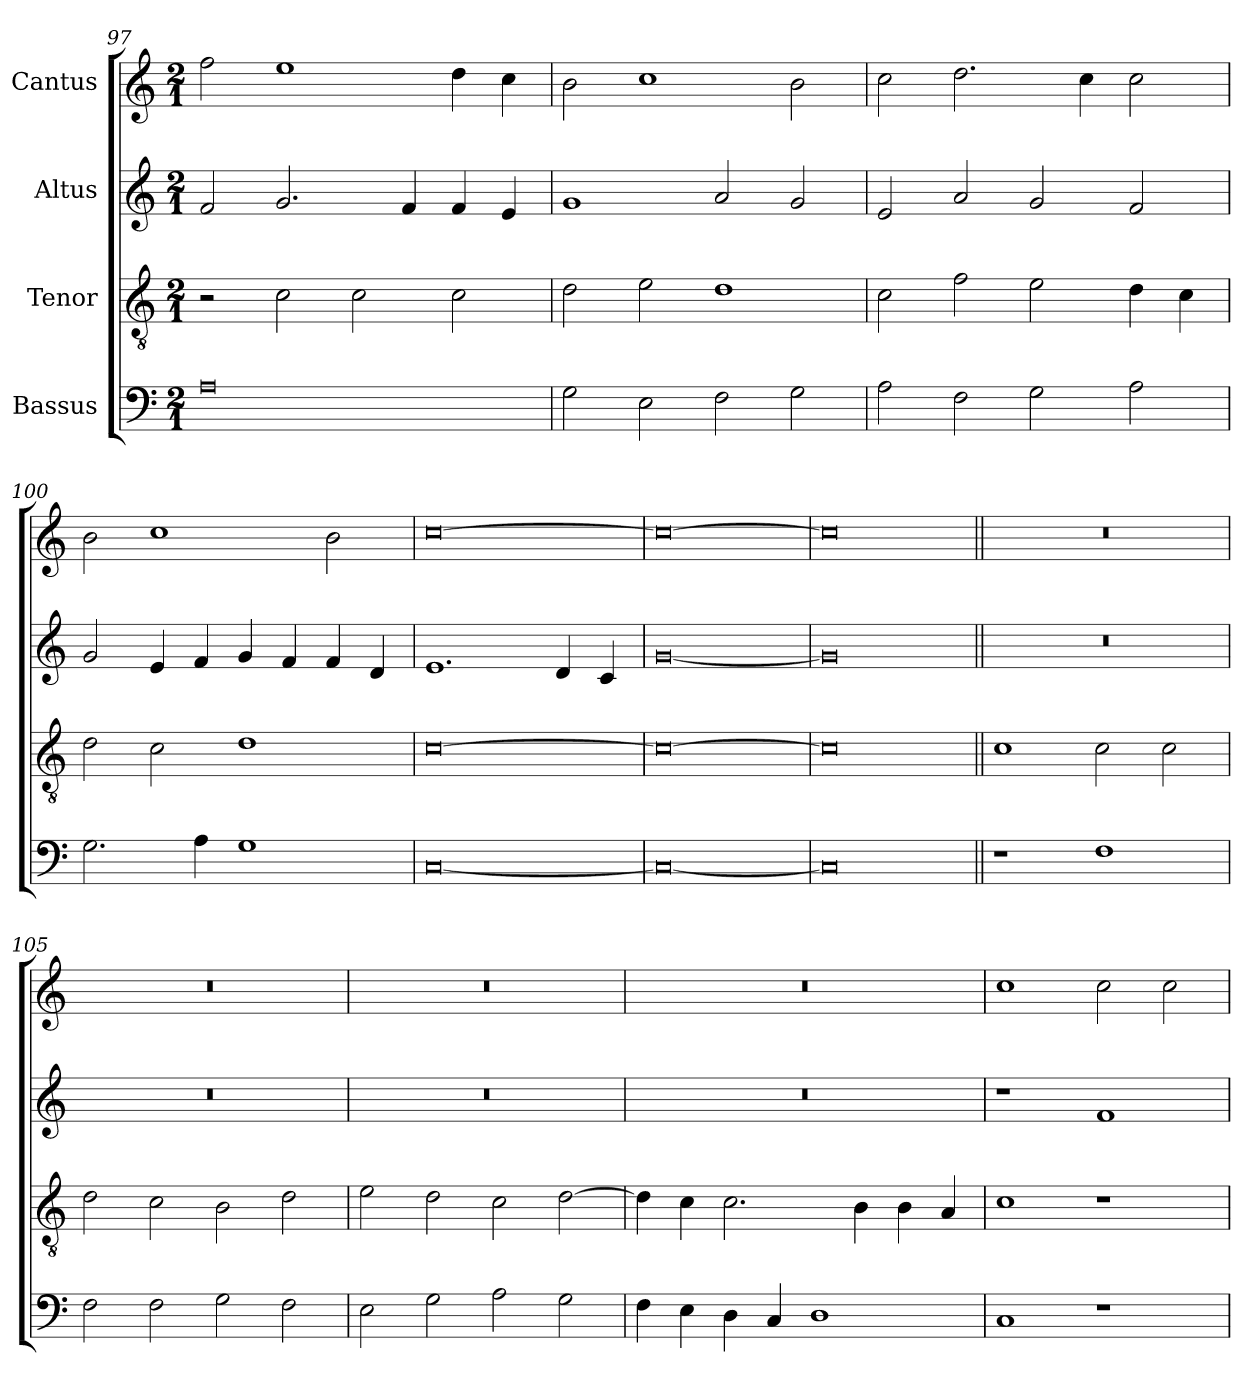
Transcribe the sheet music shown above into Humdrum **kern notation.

**kern	**kern	**kern	**kern
*part4	*part3	*part2	*part1
*staff4	*staff3	*staff2	*staff1
*I"Bassus	*I"Tenor	*I"Altus	*I"Cantus
*clefF4	*clefGv2	*clefG2	*clefG2
*	*ITrd7c12	*	*
*k[]	*k[]	*k[]	*k[]
*C:	*C:	*C:	*C:
*M2/1	*M2/1	*M2/1	*M2/1
=97	=97	=97	=97
0Ai	2r	2fi/	2ffi\
.	2Ci\	2.gi/	1eei
.	2Ci\	.	.
.	.	4fi/	.
.	2Ci\	4fi/	4ddi\
.	.	4ei/	4cci\
=98	=98	=98	=98
2Gi\	2Di\	1gi	2bi\
2Ei\	2Ei\	.	1cci
2Fi\	1Di	2ai/	.
2Gi\	.	2gi/	2bi\
!!LO:LB:g=z
=99	=99	=99	=99
2Ai\	2Ci\	2ei/	2cci\
2Fi\	2Fi\	2ai/	2.ddi\
2Gi\	2Ei\	2gi/	.
.	.	.	4cci\
2Ai\	4Di\	2fi/	2cci\
.	4Ci\	.	.
=100	=100	=100	=100
2.Gi\	2Di\	2gi/	2bi\
.	2Ci\	4ei/	1cci
4Ai\	.	4fi/	.
1Gi	1Di	4gi/	.
.	.	4fi/	.
.	.	4fi/	2bi\
.	.	4di/	.
=101	=101	=101	=101
[<0Ci	[>0Ci	1.ei	[>0cci
.	.	4di/	.
.	.	4ci/	.
=102	=102	=102	=102
0Ci_<	0Ci_>	[<0gi	0cci_>
=103	=103	=103	=103
0Ci]	0Ci]	0gi]	0cci]
=104||	=104||	=104||	=104||
!	!	!LO:N:vis=1	!LO:N:vis=1
1r	1Ci	0r	0r
1Fi	2Ci\	.	.
.	2Ci\	.	.
!!LO:LB:g=z
=105	=105	=105	=105
!	!	!LO:N:vis=1	!LO:N:vis=1
2Fi\	2Di\	0r	0r
2Fi\	2Ci\	.	.
2Gi\	2BBi\	.	.
2Fi\	2Di\	.	.
=106	=106	=106	=106
!	!	!LO:N:vis=1	!LO:N:vis=1
2Ei\	2Ei\	0r	0r
2Gi\	2Di\	.	.
2Ai\	2Ci\	.	.
2Gi\	[>2Di\	.	.
=107	=107	=107	=107
!	!	!LO:N:vis=1	!LO:N:vis=1
4Fi\	4Di\]	0r	0r
4Ei\	4Ci\	.	.
4Di\	2.Ci\	.	.
4Ci/	.	.	.
1Di	.	.	.
.	4BBi\	.	.
.	4BBi\	.	.
.	4AAi/	.	.
=108	=108	=108	=108
1Ci	1Ci	1r	1cci
1r	1r	1fi	2cci\
.	.	.	2cci\
=	=	=	=
*-	*-	*-	*-
